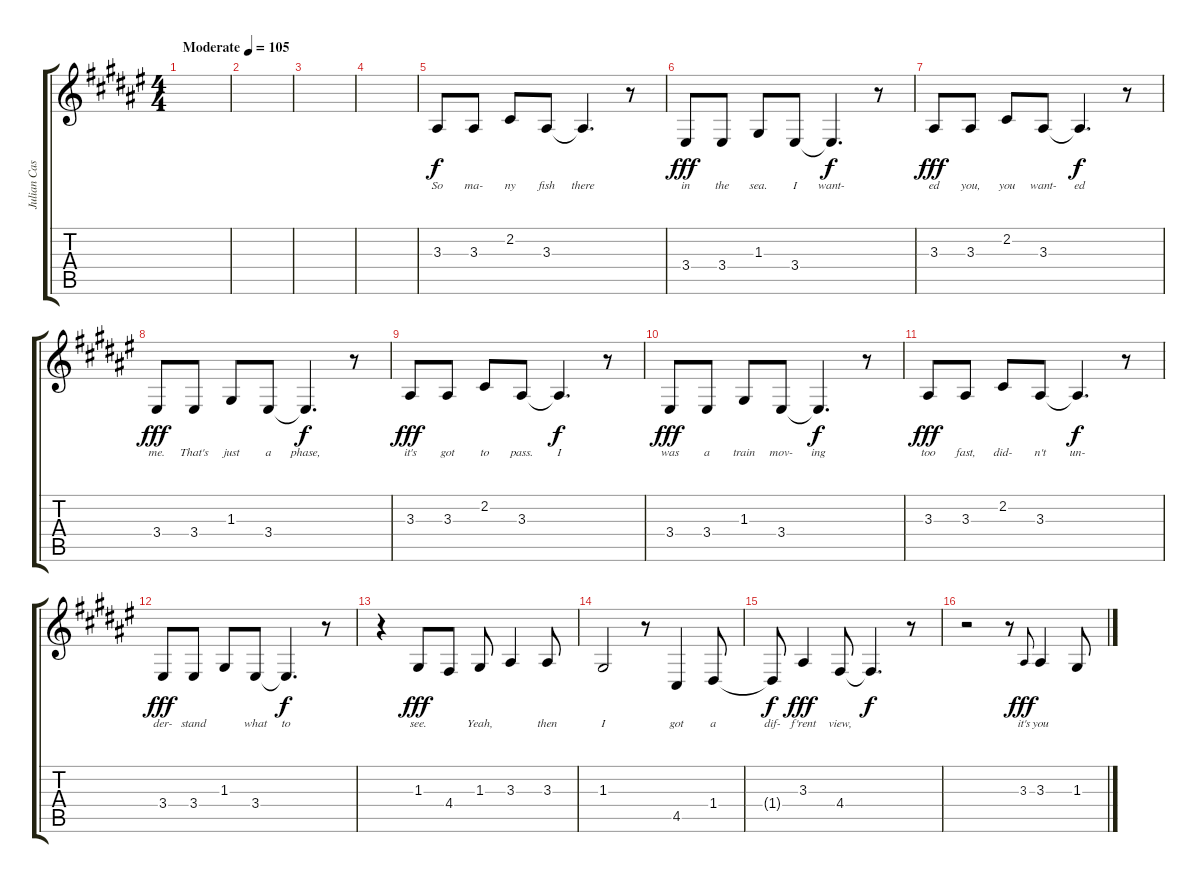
\track ("Julian Casablancas - Vocals" "Julian Cas") {instrument lead2sawtooth}
\staff {score tabs}
\tuning (E4 B3 G3 D3 A2 E2) {hide}
\ts (4 4)
\tempo (105 "Moderate")
\clef g2
\ks f#
|
|
|
|
3.3.8{lyrics (0 "So") lyrics (1 "") lyrics (2 "") lyrics (3 "") lyrics (4 "")} 3.3.8{lyrics (0 "ma-") lyrics (1 "") lyrics (2 "") lyrics (3 "") lyrics (4 "")} 2.2.8{lyrics (0 "ny") lyrics (1 "") lyrics (2 "") lyrics (3 "") lyrics (4 "")} 3.3.8{lyrics (0 "fish") lyrics (1 "") lyrics (2 "") lyrics (3 "") lyrics (4 "")} 3.3{t}.4{d lyrics (0 "there") lyrics (1 "") lyrics (2 "") lyrics (3 "") lyrics (4 "") dy f} r.8 |
3.4.8{lyrics (0 "in") lyrics (1 "") lyrics (2 "") lyrics (3 "") lyrics (4 "") dy fff} 3.4.8{lyrics (0 "the") lyrics (1 "") lyrics (2 "") lyrics (3 "") lyrics (4 "")} 1.3.8{lyrics (0 "sea.") lyrics (1 "") lyrics (2 "") lyrics (3 "") lyrics (4 "")} 3.4.8{lyrics (0 "I") lyrics (1 "") lyrics (2 "") lyrics (3 "") lyrics (4 "")} 3.4{t}.4{d lyrics (0 "want-") lyrics (1 "") lyrics (2 "") lyrics (3 "") lyrics (4 "") dy f} r.8 |
3.3.8{lyrics (0 "ed") lyrics (1 "") lyrics (2 "") lyrics (3 "") lyrics (4 "") dy fff} 3.3.8{lyrics (0 "you,") lyrics (1 "") lyrics (2 "") lyrics (3 "") lyrics (4 "")} 2.2.8{lyrics (0 "you") lyrics (1 "") lyrics (2 "") lyrics (3 "") lyrics (4 "")} 3.3.8{lyrics (0 "want-") lyrics (1 "") lyrics (2 "") lyrics (3 "") lyrics (4 "")} 3.3{t}.4{d lyrics (0 "ed") lyrics (1 "") lyrics (2 "") lyrics (3 "") lyrics (4 "") dy f} r.8 |
3.4.8{lyrics (0 "me.") lyrics (1 "") lyrics (2 "") lyrics (3 "") lyrics (4 "") dy fff} 3.4.8{lyrics (0 "That's") lyrics (1 "") lyrics (2 "") lyrics (3 "") lyrics (4 "")} 1.3.8{lyrics (0 "just") lyrics (1 "") lyrics (2 "") lyrics (3 "") lyrics (4 "")} 3.4.8{lyrics (0 "a") lyrics (1 "") lyrics (2 "") lyrics (3 "") lyrics (4 "")} 3.4{t}.4{d lyrics (0 "phase,") lyrics (1 "") lyrics (2 "") lyrics (3 "") lyrics (4 "") dy f} r.8 |
3.3.8{lyrics (0 "it's") lyrics (1 "") lyrics (2 "") lyrics (3 "") lyrics (4 "") dy fff} 3.3.8{lyrics (0 "got") lyrics (1 "") lyrics (2 "") lyrics (3 "") lyrics (4 "")} 2.2.8{lyrics (0 "to") lyrics (1 "") lyrics (2 "") lyrics (3 "") lyrics (4 "")} 3.3.8{lyrics (0 "pass.") lyrics (1 "") lyrics (2 "") lyrics (3 "") lyrics (4 "")} 3.3{t}.4{d lyrics (0 "I") lyrics (1 "") lyrics (2 "") lyrics (3 "") lyrics (4 "") dy f} r.8 |
3.4.8{lyrics (0 "was") lyrics (1 "") lyrics (2 "") lyrics (3 "") lyrics (4 "") dy fff} 3.4.8{lyrics (0 "a") lyrics (1 "") lyrics (2 "") lyrics (3 "") lyrics (4 "")} 1.3.8{lyrics (0 "train") lyrics (1 "") lyrics (2 "") lyrics (3 "") lyrics (4 "")} 3.4.8{lyrics (0 "mov-") lyrics (1 "") lyrics (2 "") lyrics (3 "") lyrics (4 "")} 3.4{t}.4{d lyrics (0 "ing") lyrics (1 "") lyrics (2 "") lyrics (3 "") lyrics (4 "") dy f} r.8 |
3.3.8{lyrics (0 "too") lyrics (1 "") lyrics (2 "") lyrics (3 "") lyrics (4 "") dy fff} 3.3.8{lyrics (0 "fast,") lyrics (1 "") lyrics (2 "") lyrics (3 "") lyrics (4 "")} 2.2.8{lyrics (0 "did-") lyrics (1 "") lyrics (2 "") lyrics (3 "") lyrics (4 "")} 3.3.8{lyrics (0 "n't") lyrics (1 "") lyrics (2 "") lyrics (3 "") lyrics (4 "")} 3.3{t}.4{d lyrics (0 "un-") lyrics (1 "") lyrics (2 "") lyrics (3 "") lyrics (4 "") dy f} r.8 |
3.4.8{lyrics (0 "der-") lyrics (1 "") lyrics (2 "") lyrics (3 "") lyrics (4 "") dy fff} 3.4.8{lyrics (0 "stand") lyrics (1 "") lyrics (2 "") lyrics (3 "") lyrics (4 "")} 1.3.8{lyrics (0 "") lyrics (1 "") lyrics (2 "") lyrics (3 "") lyrics (4 "")} 3.4.8{lyrics (0 "what") lyrics (1 "") lyrics (2 "") lyrics (3 "") lyrics (4 "")} 3.4{t}.4{d lyrics (0 "to") lyrics (1 "") lyrics (2 "") lyrics (3 "") lyrics (4 "") dy f} r.8 |
r.4 1.3.8{lyrics (0 "see.") lyrics (1 "") lyrics (2 "") lyrics (3 "") lyrics (4 "") dy fff} 4.4.8{lyrics (0 "") lyrics (1 "") lyrics (2 "") lyrics (3 "") lyrics (4 "")} 1.3.8{lyrics (0 "Yeah,") lyrics (1 "") lyrics (2 "") lyrics (3 "") lyrics (4 "")} 3.3.4{lyrics (0 "") lyrics (1 "") lyrics (2 "") lyrics (3 "") lyrics (4 "")} 3.3.8{lyrics (0 "then") lyrics (1 "") lyrics (2 "") lyrics (3 "") lyrics (4 "")} |
1.3.2{lyrics (0 "I") lyrics (1 "") lyrics (2 "") lyrics (3 "") lyrics (4 "")} r.8 4.5.4{lyrics (0 "got") lyrics (1 "") lyrics (2 "") lyrics (3 "") lyrics (4 "")} 1.4.8{lyrics (0 "a") lyrics (1 "") lyrics (2 "") lyrics (3 "") lyrics (4 "")} |
1.4{t}.8{lyrics (0 "dif-") lyrics (1 "") lyrics (2 "") lyrics (3 "") lyrics (4 "") dy f} 3.3.4{lyrics (0 "f'rent") lyrics (1 "") lyrics (2 "") lyrics (3 "") lyrics (4 "") dy fff} 4.4.8{lyrics (0 "view,") lyrics (1 "") lyrics (2 "") lyrics (3 "") lyrics (4 "")} 4.4{t}.4{d lyrics (0 "") lyrics (1 "") lyrics (2 "") lyrics (3 "") lyrics (4 "") dy f} r.8 |
r.2 r.8 3.3.8{lyrics (0 "it's") lyrics (1 "") lyrics (2 "") lyrics (3 "") lyrics (4 "") gr onbeat dy fff} 3.3.4{lyrics (0 "you") lyrics (1 "") lyrics (2 "") lyrics (3 "") lyrics (4 "")} 1.3.8{lyrics (0 "") lyrics (1 "") lyrics (2 "") lyrics (3 "") lyrics (4 "")}
